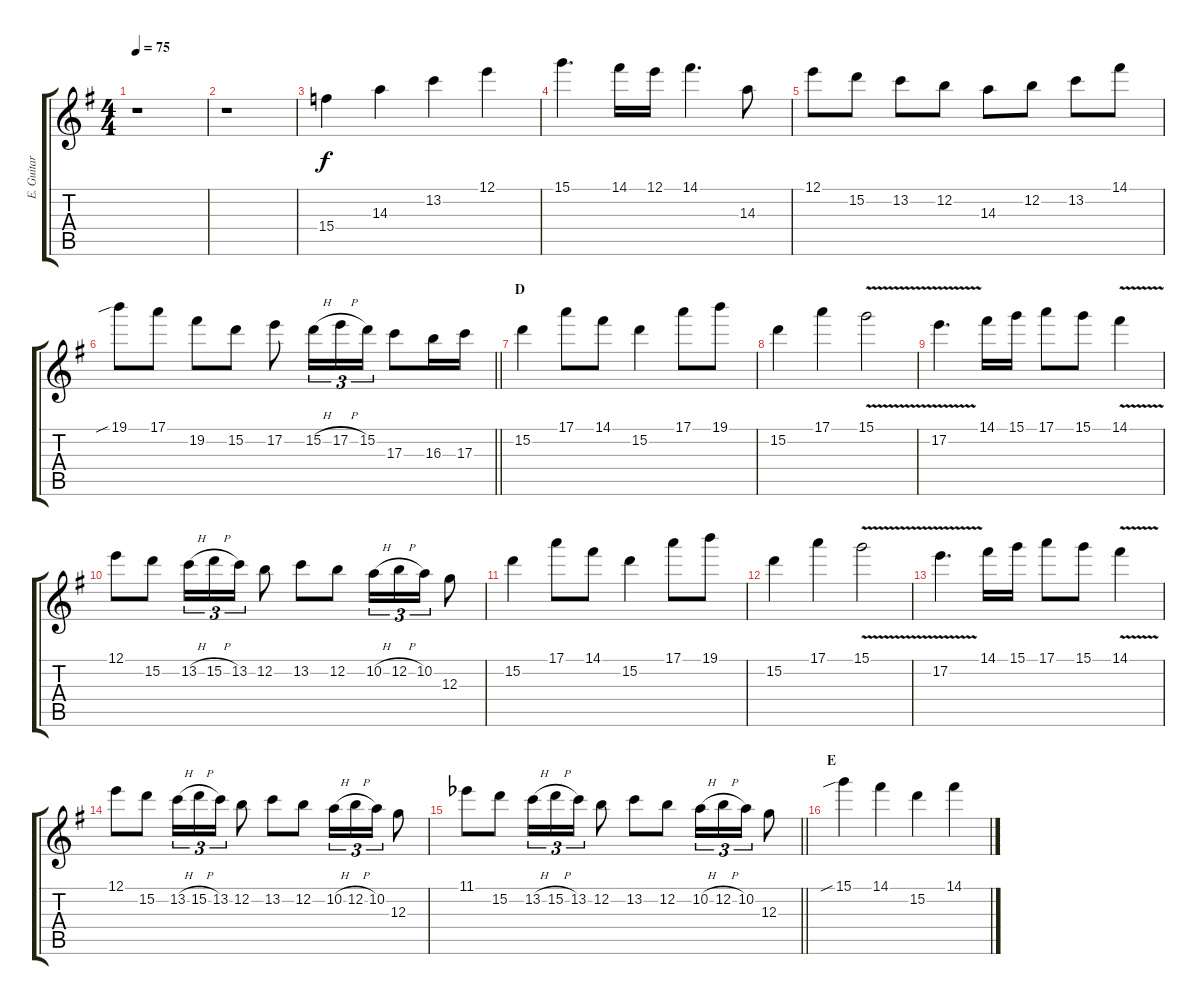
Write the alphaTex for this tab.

\track ("E. Guitar I" "E. Guitar ") {instrument overdrivenguitar}
\staff {score tabs}
\tuning (E4 B3 G3 D3 A2 E2) {hide}
\ts (4 4)
\tempo 75
\clef g2
\ks g
r.1{dy f} |
r.1 |
15.4.4 14.3.4 13.2.4 12.1.4 |
15.1.4{d} 14.1.16 12.1.16 14.1.4{d} 14.3.8 |
12.1.8 15.2.8 13.2.8 12.2.8 14.3.8 12.2.8 13.2.8 14.1.8 |
\barLineRight lightlight
19.1{sib}.8 17.1.8 19.2.8 15.2.8 17.2.8 15.2{h}.16{tu (3 2)} 17.2{h}.16{tu (3 2)} 15.2.16{tu (3 2)} 17.3.8 16.3.16 17.3.16 |
\section ("" "D")
15.2.4 17.1.8 14.1.8 15.2.4 17.1.8 19.1.8 |
15.2.4 17.1.4 15.1{v}.2 |
17.2{v}.4{d} 14.1.16 15.1.16 17.1.8 15.1.8 14.1{v}.4 |
12.1.8 15.2.8 13.2{h}.16{tu (3 2)} 15.2{h}.16{tu (3 2)} 13.2.16{tu (3 2)} 12.2.8 13.2.8 12.2.8 10.2{h}.16{tu (3 2)} 12.2{h}.16{tu (3 2)} 10.2.16{tu (3 2)} 12.3.8 |
15.2.4 17.1.8 14.1.8 15.2.4 17.1.8 19.1.8 |
15.2.4 17.1.4 15.1{v}.2 |
17.2{v}.4{d} 14.1.16 15.1.16 17.1.8 15.1.8 14.1{v}.4 |
12.1.8 15.2.8 13.2{h}.16{tu (3 2)} 15.2{h}.16{tu (3 2)} 13.2.16{tu (3 2)} 12.2.8 13.2.8 12.2.8 10.2{h}.16{tu (3 2)} 12.2{h}.16{tu (3 2)} 10.2.16{tu (3 2)} 12.3.8 |
\barLineRight lightlight
11.1{acc b}.8 15.2.8 13.2{h}.16{tu (3 2)} 15.2{h}.16{tu (3 2)} 13.2.16{tu (3 2)} 12.2.8 13.2.8 12.2.8 10.2{h}.16{tu (3 2)} 12.2{h}.16{tu (3 2)} 10.2.16{tu (3 2)} 12.3.8 |
\section ("" "E")
15.1{sib}.4 14.1.4 15.2.4 14.1.4
